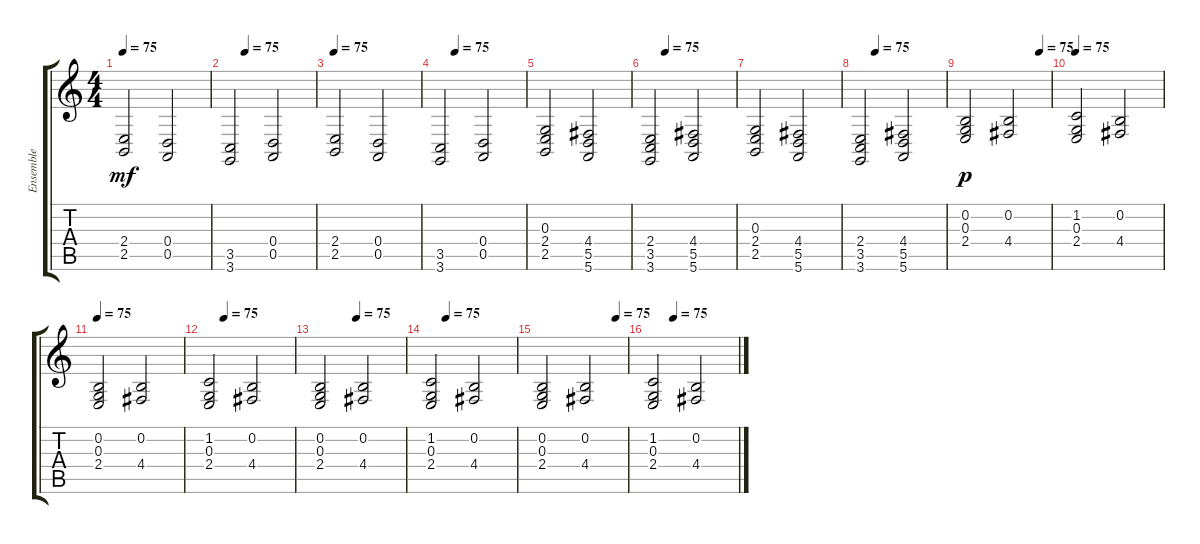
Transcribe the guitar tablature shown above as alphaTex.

\track ("Ensemble" "Ensemble") {instrument stringensemble1}
\staff {score tabs}
\tuning (E4 B3 G3 D3 A2 E2) {hide}
\ts (4 4)
\tempo 75
\clef g2
\ks c
(2.4 2.5).2{dy mf} (0.4 0.5).2 |
\tempo (75 0.1875)
(3.5 3.6).2 (0.4 0.5).2 |
\tempo 75
(2.4 2.5).2 (0.4 0.5).2 |
\tempo (75 0.1875)
(3.5 3.6).2 (0.4 0.5).2 |
(0.3 2.4 2.5).2 (4.4 5.5 5.6).2 |
\tempo (75 0.1875)
(2.4 3.5 3.6).2 (4.4 5.5 5.6).2 |
(0.3 2.4 2.5).2 (4.4 5.5 5.6).2 |
\tempo (75 0.1875)
(2.4 3.5 3.6).2 (4.4 5.5 5.6).2 |
\tempo (75 0.875)
(0.2 0.3 2.4).2{dy p} (0.2 4.4).2 |
\tempo 75
(1.2 0.3 2.4).2 (0.2 4.4).2 |
\tempo 75
(0.2 0.3 2.4).2 (0.2 4.4).2 |
\tempo (75 0.1875)
(1.2 0.3 2.4).2 (0.2 4.4).2 |
\tempo (75 0.4375)
(0.2 0.3 2.4).2 (0.2 4.4).2 |
\tempo (75 0.1875)
(1.2 0.3 2.4).2 (0.2 4.4).2 |
\tempo (75 0.875)
(0.2 0.3 2.4).2 (0.2 4.4).2 |
\tempo (75 0.25)
(1.2 0.3 2.4).2 (0.2 4.4).2
